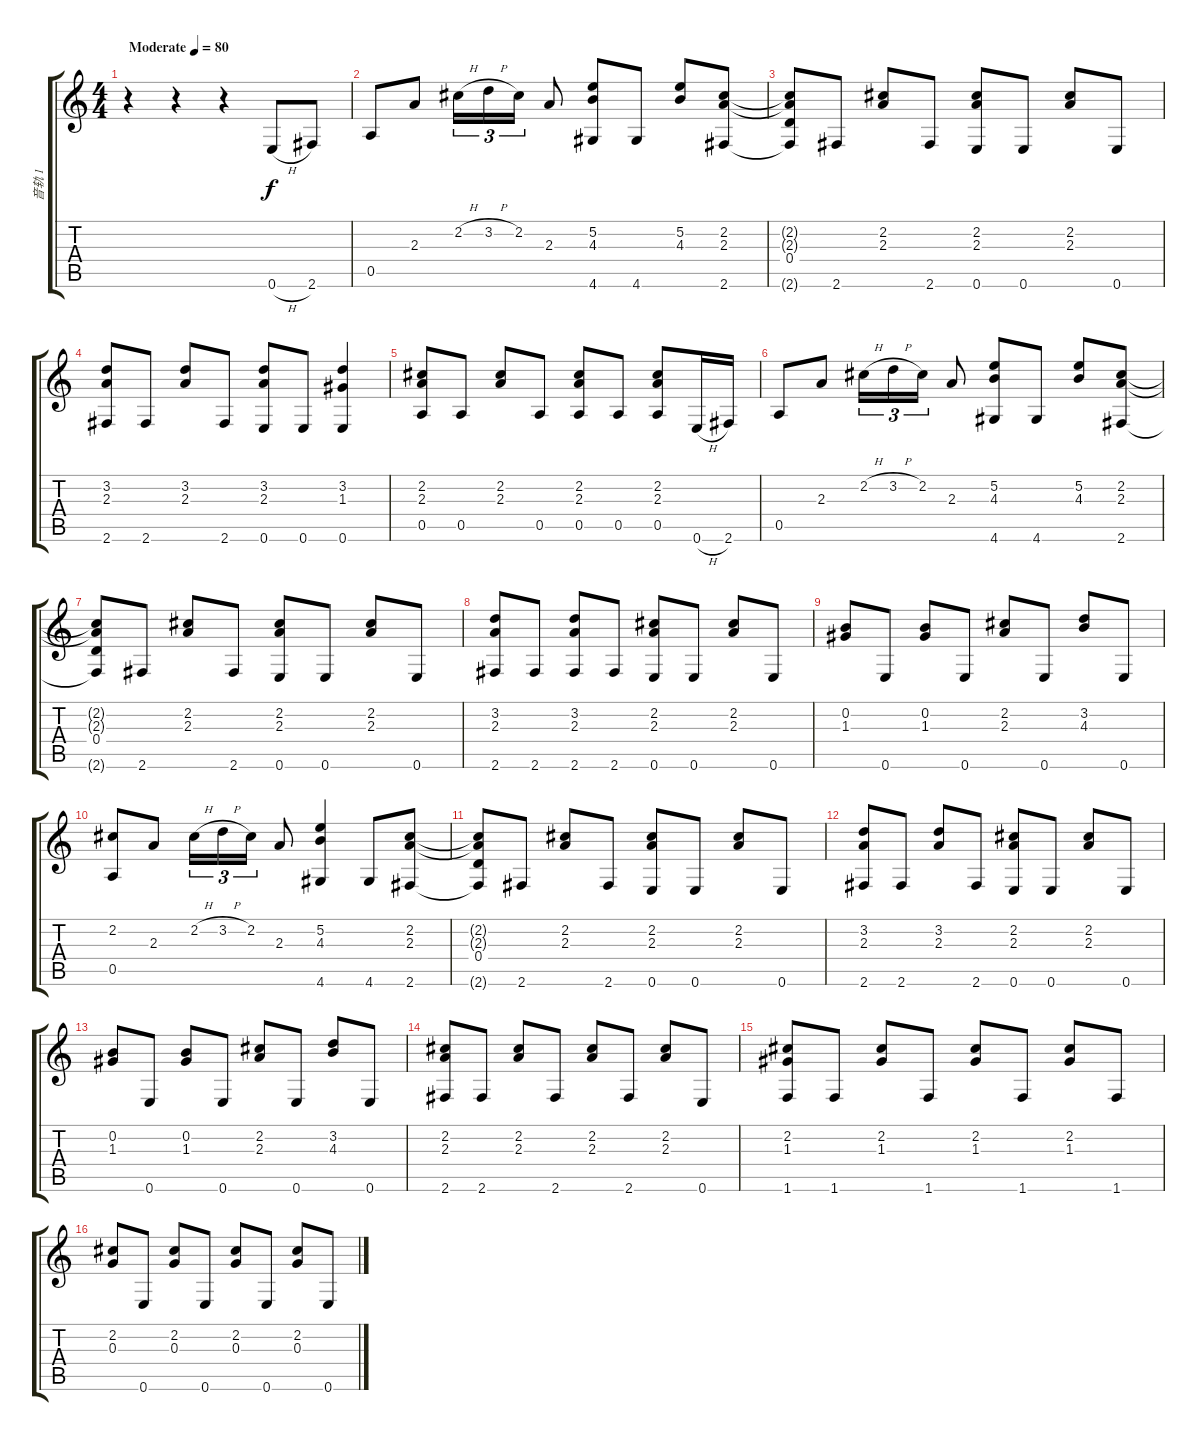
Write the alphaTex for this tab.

\track ("音轨 1" "音轨 1") {instrument acousticguitarsteel}
\staff {score tabs}
\tuning (E4 B3 G3 D3 A2 E2) {hide}
\ts (4 4)
\tempo (80 "Moderate")
\clef g2
\ks c
r.4{dy f instrument acousticguitarsteel} r.4 r.4 0.6{h}.8 2.6.8 |
0.5.8 2.3.8 2.2{h}.16{tu (3 2)} 3.2{h}.16{tu (3 2)} 2.2.16{tu (3 2)} 2.3.8 (5.2 4.3 4.6).8 4.6.8 (5.2 4.3).8 (2.2 2.3 2.6).8 |
(2.2{t} 2.3{t} 0.4 2.6{t}).8 2.6.8 (2.2 2.3).8 2.6.8 (2.2 2.3 0.6).8 0.6.8 (2.2 2.3).8 0.6.8 |
(3.2 2.3 2.6).8 2.6.8 (3.2 2.3).8 2.6.8 (3.2 2.3 0.6).8 0.6.8 (3.2 1.3 0.6).4 |
(2.2 2.3 0.5).8 0.5.8 (2.2 2.3).8 0.5.8 (2.2 2.3 0.5).8 0.5.8 (2.2 2.3 0.5).8 0.6{h}.16 2.6.16 |
0.5.8 2.3.8 2.2{h}.16{tu (3 2)} 3.2{h}.16{tu (3 2)} 2.2.16{tu (3 2)} 2.3.8 (5.2 4.3 4.6).8 4.6.8 (5.2 4.3).8 (2.2 2.3 2.6).8 |
(2.2{t} 2.3{t} 0.4 2.6{t}).8 2.6.8 (2.2 2.3).8 2.6.8 (2.2 2.3 0.6).8 0.6.8 (2.2 2.3).8 0.6.8 |
(3.2 2.3 2.6).8 2.6.8 (3.2 2.3 2.6).8 2.6.8 (2.2 2.3 0.6).8 0.6.8 (2.2 2.3).8 0.6.8 |
(0.2 1.3).8 0.6.8 (0.2 1.3).8 0.6.8 (2.2 2.3).8 0.6.8 (3.2 4.3).8 0.6.8 |
(2.2 0.5).8 2.3.8 2.2{h}.16{tu (3 2)} 3.2{h}.16{tu (3 2)} 2.2.16{tu (3 2)} 2.3.8 (5.2 4.3 4.6).4 4.6.8 (2.2 2.3 2.6).8 |
(2.2{t} 2.3{t} 0.4 2.6{t}).8 2.6.8 (2.2 2.3).8 2.6.8 (2.2 2.3 0.6).8 0.6.8 (2.2 2.3).8 0.6.8 |
(3.2 2.3 2.6).8 2.6.8 (3.2 2.3).8 2.6.8 (2.2 2.3 0.6).8 0.6.8 (2.2 2.3).8 0.6.8 |
(0.2 1.3).8 0.6.8 (0.2 1.3).8 0.6.8 (2.2 2.3).8 0.6.8 (3.2 4.3).8 0.6.8 |
(2.2 2.3 2.6).8 2.6.8 (2.2 2.3).8 2.6.8 (2.2 2.3).8 2.6.8 (2.2 2.3).8 0.6.8 |
(2.2 1.3 1.6).8 1.6.8 (2.2 1.3).8 1.6.8 (2.2 1.3).8 1.6.8 (2.2 1.3).8 1.6.8 |
(2.2 0.3).8 0.6.8 (2.2 0.3).8 0.6.8 (2.2 0.3).8 0.6.8 (2.2 0.3).8 0.6.8
